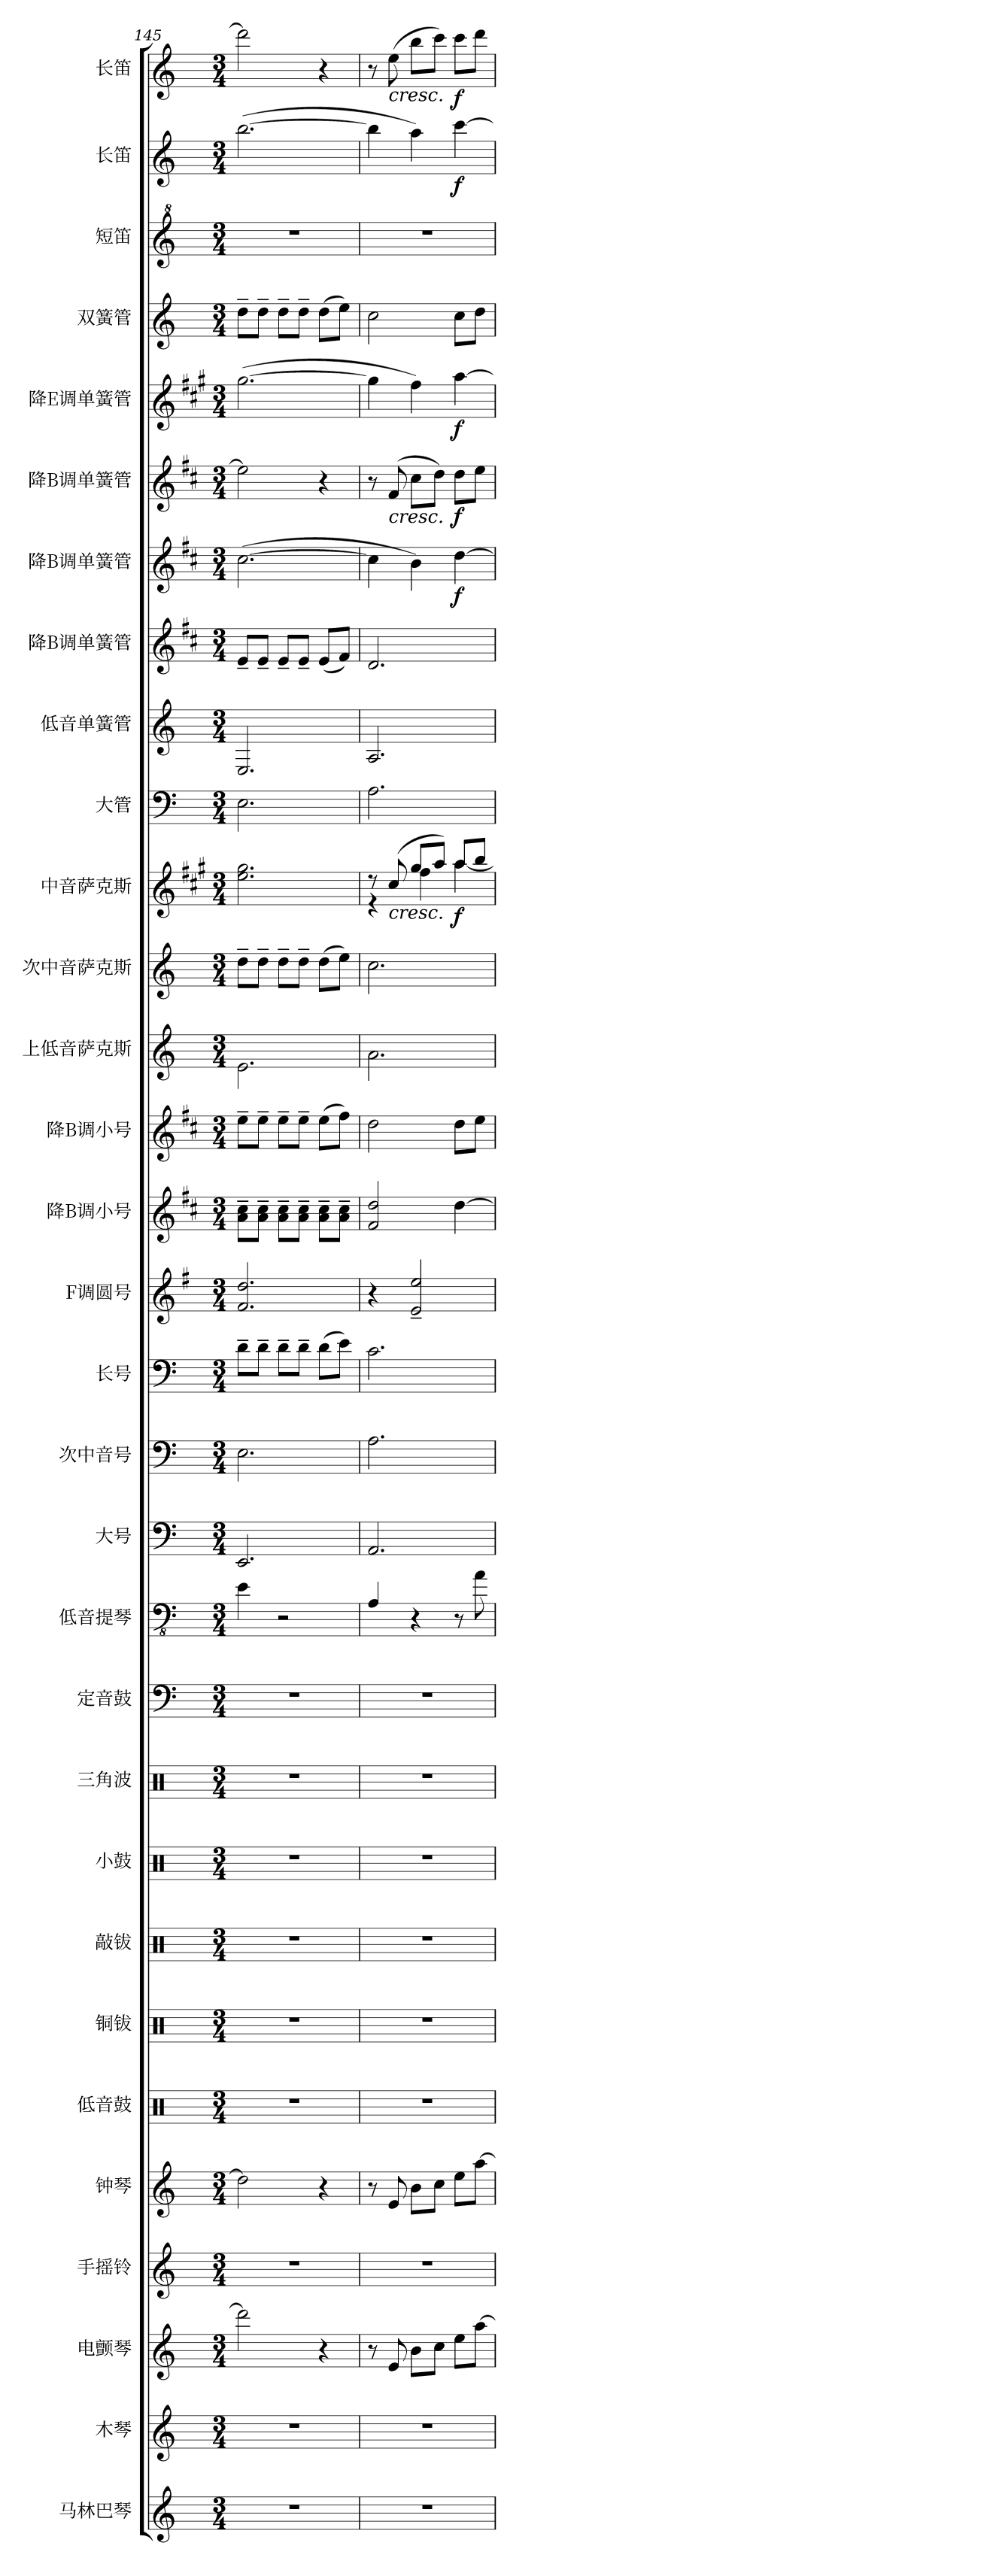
**kern	**kern	**kern	**kern	**kern	**kern	**kern	**kern	**kern	**kern	**kern	**kern	**kern	**kern	**kern	**kern	**kern	**kern	**kern	**kern	**kern	**dynam	**kern	**kern	**kern	**kern	**dynam	**kern	**dynam	**kern	**dynam	**kern	**kern	**kern	**dynam	**kern	**dynam
*part31	*part30	*part29	*part28	*part27	*part26	*part25	*part24	*part23	*part22	*part21	*part20	*part19	*part18	*part17	*part16	*part15	*part14	*part13	*part12	*part11	*part11	*part10	*part9	*part8	*part7	*part7	*part6	*part6	*part5	*part5	*part4	*part3	*part2	*part2	*part1	*part1
*staff31	*staff30	*staff29	*staff28	*staff27	*staff26	*staff25	*staff24	*staff23	*staff22	*staff21	*staff20	*staff19	*staff18	*staff17	*staff16	*staff15	*staff14	*staff13	*staff12	*staff11	*staff11	*staff10	*staff9	*staff8	*staff7	*staff7	*staff6	*staff6	*staff5	*staff5	*staff4	*staff3	*staff2	*staff2	*staff1	*staff1
*I"马林巴琴	*I"木琴	*I"电颤琴	*I"手摇铃	*I"钟琴	*I"低音鼓	*I"铜钹	*I"敲钹	*I"小鼓	*I"三角波	*I"定音鼓	*I"低音提琴	*I"大号	*I"次中音号	*I"长号	*I"F调圆号	*I"降B调小号	*I"降B调小号	*I"上低音萨克斯	*I"次中音萨克斯	*I"中音萨克斯	*	*I"大管	*I"低音单簧管	*I"降B调单簧管	*I"降B调单簧管	*	*I"降B调单簧管	*	*I"降E调单簧管	*	*I"双簧管	*I"短笛	*I"长笛	*	*I"长笛	*
*clefG2	*clefG2	*clefG2	*clefG2	*clefG2	*clefX	*clefX	*clefX	*clefX	*clefX	*clefF4	*clefFv4	*clefF4	*clefF4	*clefF4	*clefG2	*clefG2	*clefG2	*clefG2	*clefG2	*clefG2	*	*clefF4	*clefG2	*clefG2	*clefG2	*	*clefG2	*	*clefG2	*	*clefG2	*clefG^2	*clefG2	*	*clefG2	*
*	*ITrd-7c-12	*	*	*ITrd-14c-24	*	*	*	*	*	*	*ITrd7c12	*	*	*	*ITrd4c7	*ITrd1c2	*ITrd1c2	*ITrd12c21	*ITrd8c14	*ITrd5c9	*	*	*ITrd8c14	*ITrd1c2	*ITrd1c2	*	*ITrd1c2	*	*ITrd-2c-3	*	*	*ITrd-7c-12	*	*	*	*
*k[]	*k[]	*k[]	*k[]	*k[]	*k[]	*k[]	*k[]	*k[]	*k[]	*k[]	*k[]	*k[]	*k[]	*k[]	*k[]	*k[]	*k[]	*k[]	*k[]	*k[]	*	*k[]	*k[]	*k[]	*k[]	*	*k[]	*	*k[]	*	*k[]	*k[]	*k[]	*	*k[]	*
*M3/4	*M3/4	*M3/4	*M3/4	*M3/4	*M3/4	*M3/4	*M3/4	*M3/4	*M3/4	*M3/4	*M3/4	*M3/4	*M3/4	*M3/4	*M3/4	*M3/4	*M3/4	*M3/4	*M3/4	*M3/4	*	*M3/4	*M3/4	*M3/4	*M3/4	*	*M3/4	*	*M3/4	*	*M3/4	*M3/4	*M3/4	*	*M3/4	*
=145	=145	=145	=145	=145	=145	=145	=145	=145	=145	=145	=145	=145	=145	=145	=145	=145	=145	=145	=145	=145	=145	=145	=145	=145	=145	=145	=145	=145	=145	=145	=145	=145	=145	=145	=145	=145
2.r	2.r	2ddd\]	2.r	2dddd\]	2.r	2.r	2.r	2.r	2.r	2.r	4EE\	2.EE/	2.E\	8d~\L	2.B/ 2.g/	8g\~ 8b\~L	8dd~\L	2.E\	8d~\L	2.g\ 2.b\	.	2.E\	2.EE/	8d~/L	([2.b\	.	2dd\]	.	([2.bb\	.	8dd~\L	2.r	([2.bb\	.	2ddd\]	.
.	.	.	.	.	.	.	.	.	.	.	.	.	.	8d~\J	.	8g\~ 8b\~J	8dd~\J	.	8d~\J	.	.	.	.	8d~/J	.	.	.	.	.	.	8dd~\J	.	.	.	.	.
.	.	.	.	.	.	.	.	.	.	.	2r	.	.	8d~\L	.	8g\~ 8b\~L	8dd~\L	.	8d~\L	.	.	.	.	8d~/L	.	.	.	.	.	.	8dd~\L	.	.	.	.	.
.	.	.	.	.	.	.	.	.	.	.	.	.	.	8d~\J	.	8g\~ 8b\~J	8dd~\J	.	8d~\J	.	.	.	.	8d~/J	.	.	.	.	.	.	8dd~\J	.	.	.	.	.
.	.	4r	.	4r	.	.	.	.	.	.	.	.	.	(8d\L	.	8g\~ 8b\~L	(8dd\L	.	(8d\L	.	.	.	.	(8d/L	.	.	4r	.	.	.	(8dd\L	.	.	.	4r	.
.	.	.	.	.	.	.	.	.	.	.	.	.	.	8e\J)	.	8g\~ 8b\~J	8ee\J)	.	8e\J)	.	.	.	.	8e/J)	.	.	.	.	.	.	8ee\J)	.	.	.	.	.
=146	=146	=146	=146	=146	=146	=146	=146	=146	=146	=146	=146	=146	=146	=146	=146	=146	=146	=146	=146	=146	=146	=146	=146	=146	=146	=146	=146	=146	=146	=146	=146	=146	=146	=146	=146	=146
*	*	*	*	*	*	*	*	*	*	*	*	*	*	*	*	*	*	*	*	*^	*	*	*	*	*	*	*	*	*	*	*	*	*	*	*	*
2.r	2.r	8r	2.r	8r	2.r	2.r	2.r	2.r	2.r	2.r	4AAA/	2.AA/	2.A\	2.c\	4r	2e/ 2cc/	2cc\	2.A\	2.c\	8r	4r	.	2.A\	2.AA/	2.c/	4b\]	.	8r	.	4bb\]	.	2cc\	2.r	4bb\]	.	8r	.
!	!	!	!	!	!	!	!	!	!	!	!	!	!	!	!	!	!	!	!	!	!	!LO:HP:b	!	!	!	!	!	!	!LO:HP:b	!	!	!	!	!	!	!	!LO:HP:b
.	.	8e/	.	8eee/	.	.	.	.	.	.	.	.	.	.	.	.	.	.	.	(8e/	.	<	.	.	.	.	.	(8e/	<	.	.	.	.	.	.	(8ee\	<
.	.	8b\L	.	8bbb\L	.	.	.	.	.	.	4r	.	.	.	2A/~ 2a/~	.	.	.	.	8b/L	4a\	.	.	.	.	4a\)	.	8b\L	.	4aa\)	.	.	.	4aa\)	.	8bb\L	.
.	.	8cc\J	.	8cccc\J	.	.	.	.	.	.	.	.	.	.	.	.	.	.	.	8cc/J)	.	.	.	.	.	.	.	8cc\J)	.	.	.	.	.	.	.	8ccc\J)	.
!	!	!	!	!	!	!	!	!	!	!	!	!	!	!	!	!	!	!	!	!	!	!LO:DY:b	!	!	!	!	!LO:DY:b	!	!LO:DY:b	!	!LO:DY:b	!	!	!	!LO:DY:b	!	!LO:DY:b
.	.	8ee\L	.	8eeee\L	.	.	.	.	.	.	8r	.	.	.	.	[4cc\	8cc\L	.	.	8cc/L	[4cc\	f	.	.	.	[4cc\	f	8cc\L	f	[4ccc\	f	8cc\L	.	[4ccc\	f	8ccc\L	f
.	.	[8aa\J	.	[8aaaa\J	.	.	.	.	.	.	8AA\	.	.	.	.	.	8dd\J	.	.	8dd/J	.	.	.	.	.	.	.	8dd\J	.	.	.	8dd\J	.	.	.	8ddd\J	.
*	*	*	*	*	*	*	*	*	*	*	*	*	*	*	*	*	*	*	*	*v	*v	*	*	*	*	*	*	*	*	*	*	*	*	*	*	*	*
.	.	.	.	.	.	.	.	.	.	.	.	.	.	.	.	.	.	.	.	.	[	.	.	.	.	.	.	[	.	.	.	.	.	.	.	[
=	=	=	=	=	=	=	=	=	=	=	=	=	=	=	=	=	=	=	=	=	=	=	=	=	=	=	=	=	=	=	=	=	=	=	=	=
*-	*-	*-	*-	*-	*-	*-	*-	*-	*-	*-	*-	*-	*-	*-	*-	*-	*-	*-	*-	*-	*-	*-	*-	*-	*-	*-	*-	*-	*-	*-	*-	*-	*-	*-	*-	*-
